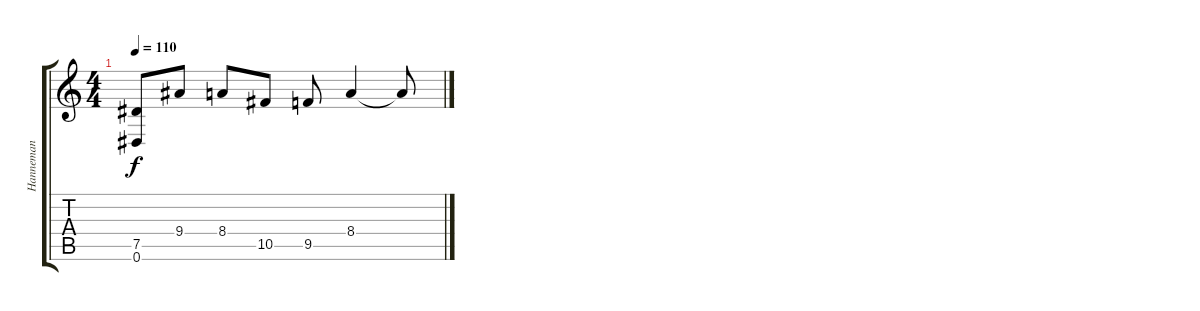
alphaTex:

\track ("Hanneman" "Hanneman") {instrument distortionguitar}
\staff {score tabs}
\tuning (Eb4 Bb3 Gb3 Db3 Ab2 Eb2) {hide}
\ts (4 4)
\tempo 110
\clef g2
\ks c
(7.5 0.6).8{dy f} 9.4.8 8.4.8 10.5.8 9.5.8 8.4.4 8.4{t}.8
